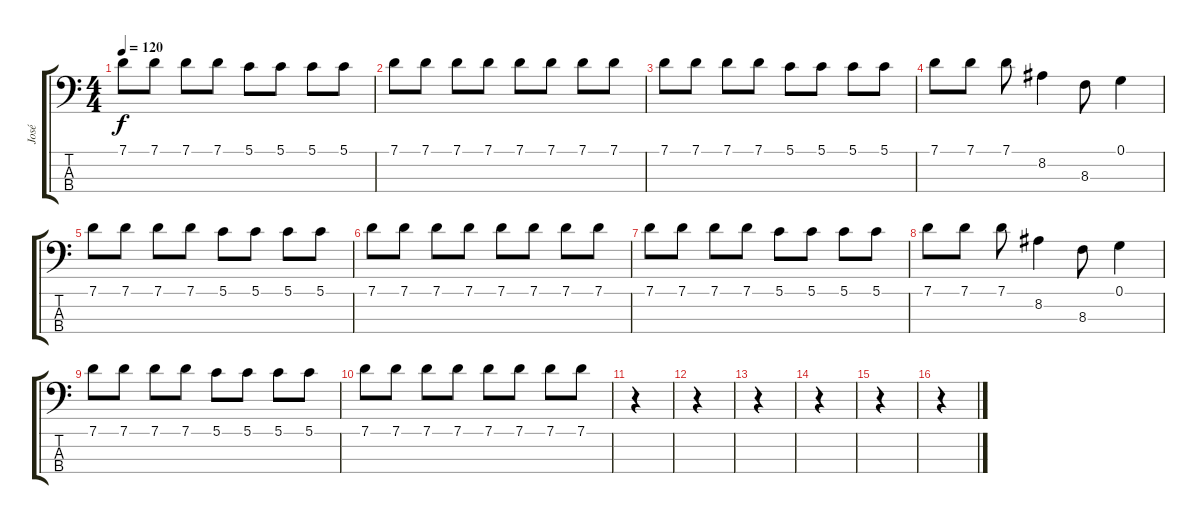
\track ("José" "José") {instrument electricbassfinger}
\staff {score tabs}
\tuning (G2 D2 A1 E1) {hide}
\ts (4 4)
\tempo 120
\clef f4
\ks c
7.1.8{dy f} 7.1.8 7.1.8 7.1.8 5.1.8 5.1.8 5.1.8 5.1.8 |
7.1.8 7.1.8 7.1.8 7.1.8 7.1.8 7.1.8 7.1.8 7.1.8 |
7.1.8 7.1.8 7.1.8 7.1.8 5.1.8 5.1.8 5.1.8 5.1.8 |
7.1.8 7.1.8 7.1.8 8.2.4 8.3.8 0.1.4 |
7.1.8 7.1.8 7.1.8 7.1.8 5.1.8 5.1.8 5.1.8 5.1.8 |
7.1.8 7.1.8 7.1.8 7.1.8 7.1.8 7.1.8 7.1.8 7.1.8 |
7.1.8 7.1.8 7.1.8 7.1.8 5.1.8 5.1.8 5.1.8 5.1.8 |
7.1.8 7.1.8 7.1.8 8.2.4 8.3.8 0.1.4 |
7.1.8 7.1.8 7.1.8 7.1.8 5.1.8 5.1.8 5.1.8 5.1.8 |
7.1.8 7.1.8 7.1.8 7.1.8 7.1.8 7.1.8 7.1.8 7.1.8 |
r.4 |
r.4 |
r.4 |
r.4 |
r.4 |
r.4
